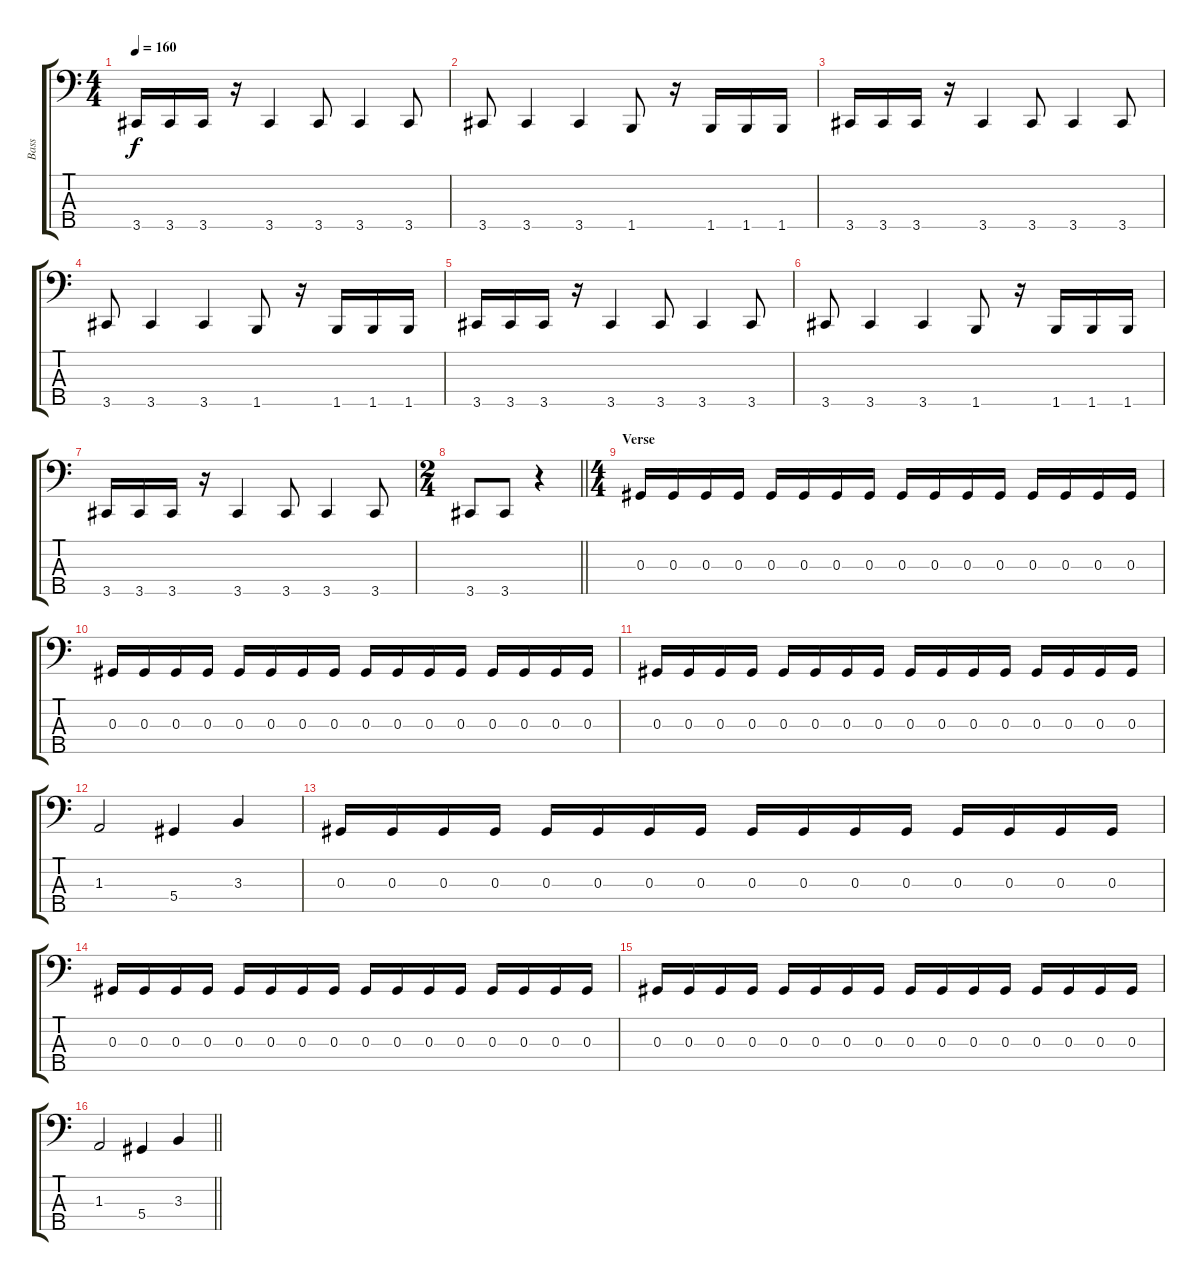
\track ("Bass" "Bass") {instrument electricbassfinger}
\staff {score tabs}
\tuning (Gb2 Db2 Ab1 Eb1 Bb0) {hide}
\ts (4 4)
\tempo 160
\clef f4
\ks c
3.5.16{dy f} 3.5.16 3.5.16 r.16 3.5.4 3.5.8 3.5.4 3.5.8 |
3.5.8 3.5.4 3.5.4 1.5.8 r.16 1.5.16 1.5.16 1.5.16 |
3.5.16 3.5.16 3.5.16 r.16 3.5.4 3.5.8 3.5.4 3.5.8 |
3.5.8 3.5.4 3.5.4 1.5.8 r.16 1.5.16 1.5.16 1.5.16 |
3.5.16 3.5.16 3.5.16 r.16 3.5.4 3.5.8 3.5.4 3.5.8 |
3.5.8 3.5.4 3.5.4 1.5.8 r.16 1.5.16 1.5.16 1.5.16 |
3.5.16 3.5.16 3.5.16 r.16 3.5.4 3.5.8 3.5.4 3.5.8 |
\ts (2 4)
\barLineRight lightlight
3.5.8 3.5.8 r.4 |
\ts (4 4)
\section ("" "Verse")
0.3.16 0.3.16 0.3.16 0.3.16 0.3.16 0.3.16 0.3.16 0.3.16 0.3.16 0.3.16 0.3.16 0.3.16 0.3.16 0.3.16 0.3.16 0.3.16 |
0.3.16 0.3.16 0.3.16 0.3.16 0.3.16 0.3.16 0.3.16 0.3.16 0.3.16 0.3.16 0.3.16 0.3.16 0.3.16 0.3.16 0.3.16 0.3.16 |
0.3.16 0.3.16 0.3.16 0.3.16 0.3.16 0.3.16 0.3.16 0.3.16 0.3.16 0.3.16 0.3.16 0.3.16 0.3.16 0.3.16 0.3.16 0.3.16 |
1.3.2 5.4.4 3.3.4 |
0.3.16 0.3.16 0.3.16 0.3.16 0.3.16 0.3.16 0.3.16 0.3.16 0.3.16 0.3.16 0.3.16 0.3.16 0.3.16 0.3.16 0.3.16 0.3.16 |
0.3.16 0.3.16 0.3.16 0.3.16 0.3.16 0.3.16 0.3.16 0.3.16 0.3.16 0.3.16 0.3.16 0.3.16 0.3.16 0.3.16 0.3.16 0.3.16 |
0.3.16 0.3.16 0.3.16 0.3.16 0.3.16 0.3.16 0.3.16 0.3.16 0.3.16 0.3.16 0.3.16 0.3.16 0.3.16 0.3.16 0.3.16 0.3.16 |
\barLineRight lightlight
1.3.2 5.4.4 3.3.4
